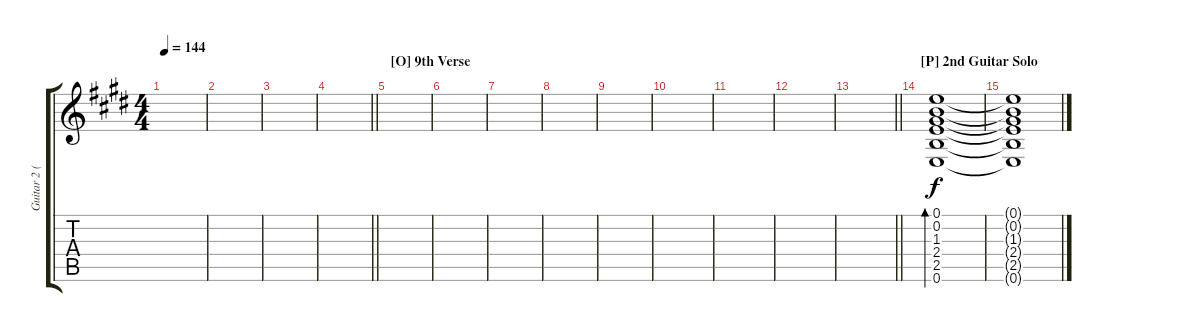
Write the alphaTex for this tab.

\track ("Guitar 2 (12 string)" "Guitar 2 (") {instrument acousticguitarsteel}
\staff {score tabs}
\tuning (E4 B3 G3 D3 A2 E2) {hide}
\ts (4 4)
\tempo 144
\clef g2
\ks e
|
|
|
\barLineRight lightlight
|
\section ("" "[O] 9th Verse")
|
|
|
|
|
|
|
|
\barLineRight lightlight
|
\section ("" "[P] 2nd Guitar Solo")
(0.1 0.2 1.3 2.4 2.5 0.6).1{bd 120} |
(0.1{t} 0.2{t} 1.3{t} 2.4{t} 2.5{t} 0.6{t}).1
